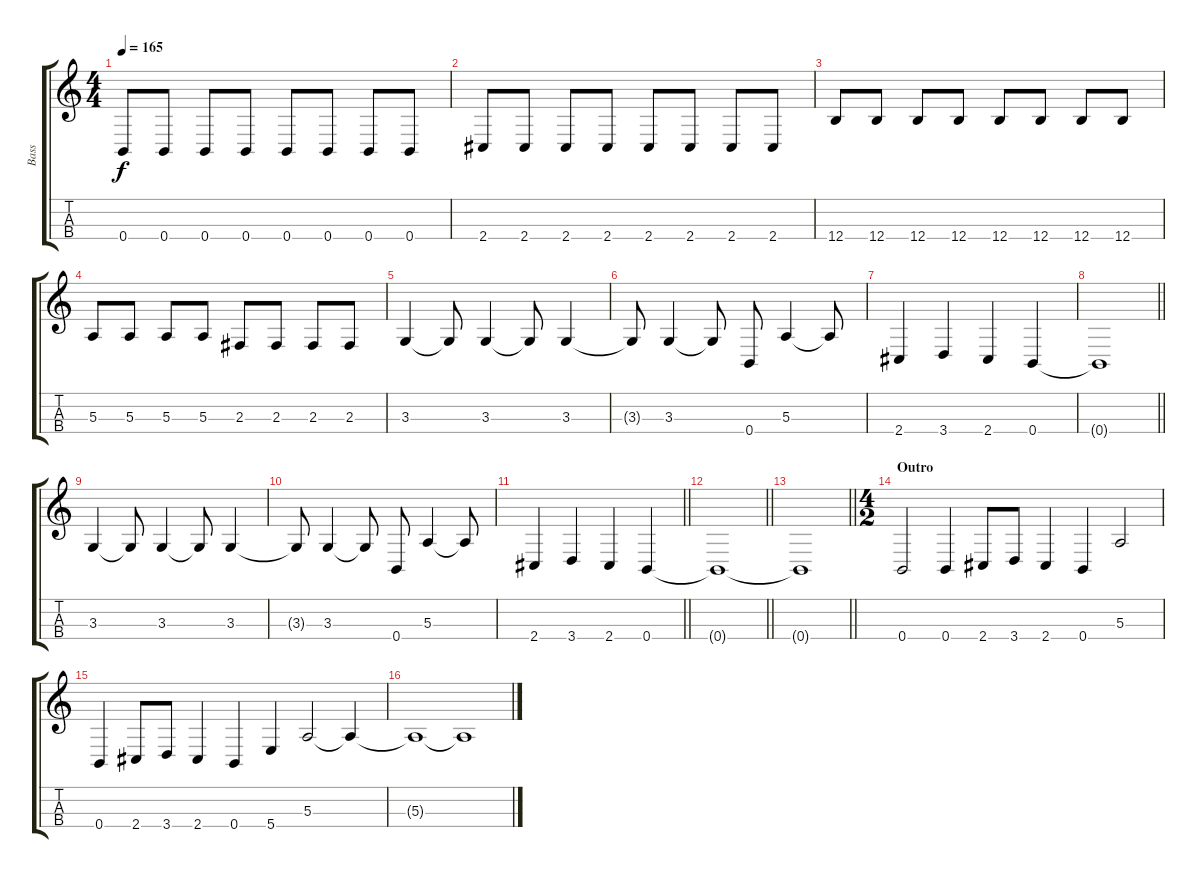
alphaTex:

\track ("Bass" "Bass") {instrument electricbassfinger}
\staff {score tabs}
\tuning (D3 A2 E2 B1) {hide}
\ts (4 4)
\tempo 165
\clef g2
\ks c
0.4.8{dy f} 0.4.8 0.4.8 0.4.8 0.4.8 0.4.8 0.4.8 0.4.8 |
2.4.8 2.4.8 2.4.8 2.4.8 2.4.8 2.4.8 2.4.8 2.4.8 |
12.4.8 12.4.8 12.4.8 12.4.8 12.4.8 12.4.8 12.4.8 12.4.8 |
5.3.8 5.3.8 5.3.8 5.3.8 2.3.8 2.3.8 2.3.8 2.3.8 |
3.3.4 3.3{t}.8 3.3.4 3.3{t}.8 3.3.4 |
3.3{t}.8 3.3.4 3.3{t}.8 0.4.8 5.3.4 5.3{t}.8 |
2.4.4 3.4.4 2.4.4 0.4.4 |
\barLineRight lightlight
0.4{t}.1 |
3.3.4 3.3{t}.8 3.3.4 3.3{t}.8 3.3.4 |
3.3{t}.8 3.3.4 3.3{t}.8 0.4.8 5.3.4 5.3{t}.8 |
\barLineRight lightlight
2.4.4 3.4.4 2.4.4 0.4.4 |
\barLineRight lightlight
0.4{t}.1 |
\barLineRight lightlight
0.4{t}.1 |
\ts (4 2)
\section ("" "Outro")
0.4.2 0.4.4 2.4.8 3.4.8 2.4.4 0.4.4 5.3.2 |
0.4.4 2.4.8 3.4.8 2.4.4 0.4.4 5.4.4 5.3.2 5.3{t}.4 |
5.3{t}.1 5.3{t}.1
